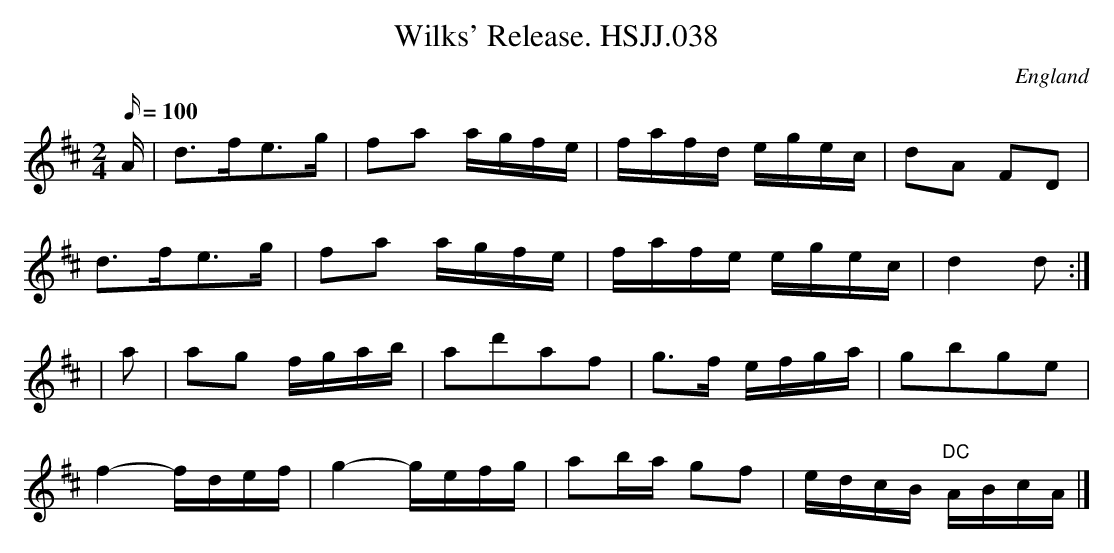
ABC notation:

X:1
T:Wilks' Release. HSJJ.038
M:2/4
L:1/16
Q:100
O:England
K:D
A|d3fe3g|f2a2 agfe|fafd egec|d2A2 F2D2|!
d3fe3g|f2a2 agfe|fafe egec|d4d2:|!
|a2|a2g2 fgab|a2d'2a2f2|g3f efga|g2b2g2e2|!
f4-fdef|g4-gefg|a2ba g2f2|edcB "DC"ABcA|]
